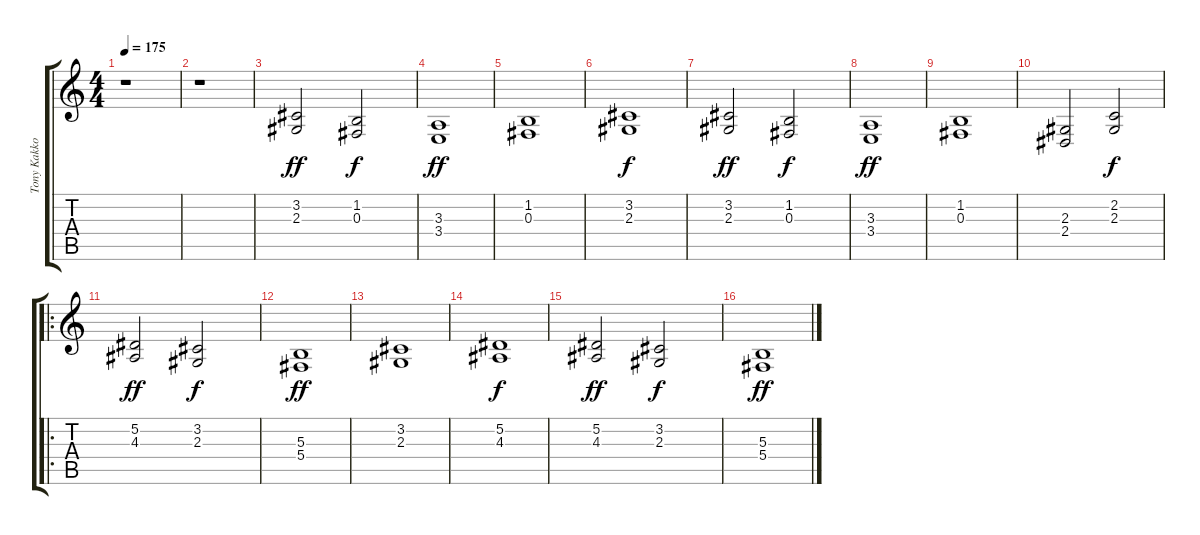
\track ("Tony Kakko" "Tony Kakko") {instrument choiraahs}
\staff {score tabs}
\tuning (Eb4 Bb3 Gb3 Db3 Ab2 Eb2) {hide}
\ts (4 4)
\tempo 175
\clef g2
\ks c
r.1{dy ff} |
r.1 |
(3.2 2.3).2 (1.2 0.3).2{dy f} |
(3.3 3.4).1{dy ff} |
(1.2 0.3).1 |
(3.2 2.3).1{dy f} |
(3.2 2.3).2{dy ff} (1.2 0.3).2{dy f} |
(3.3 3.4).1{dy ff} |
(1.2 0.3).1 |
(2.3 2.4).2 (2.2 2.3).2{dy f} |
\ro
(5.2 4.3).2{dy ff} (3.2 2.3).2{dy f} |
(5.3 5.4).1{dy ff} |
(3.2 2.3).1 |
(5.2 4.3).1{dy f} |
(5.2 4.3).2{dy ff} (3.2 2.3).2{dy f} |
(5.3 5.4).1{dy ff}
